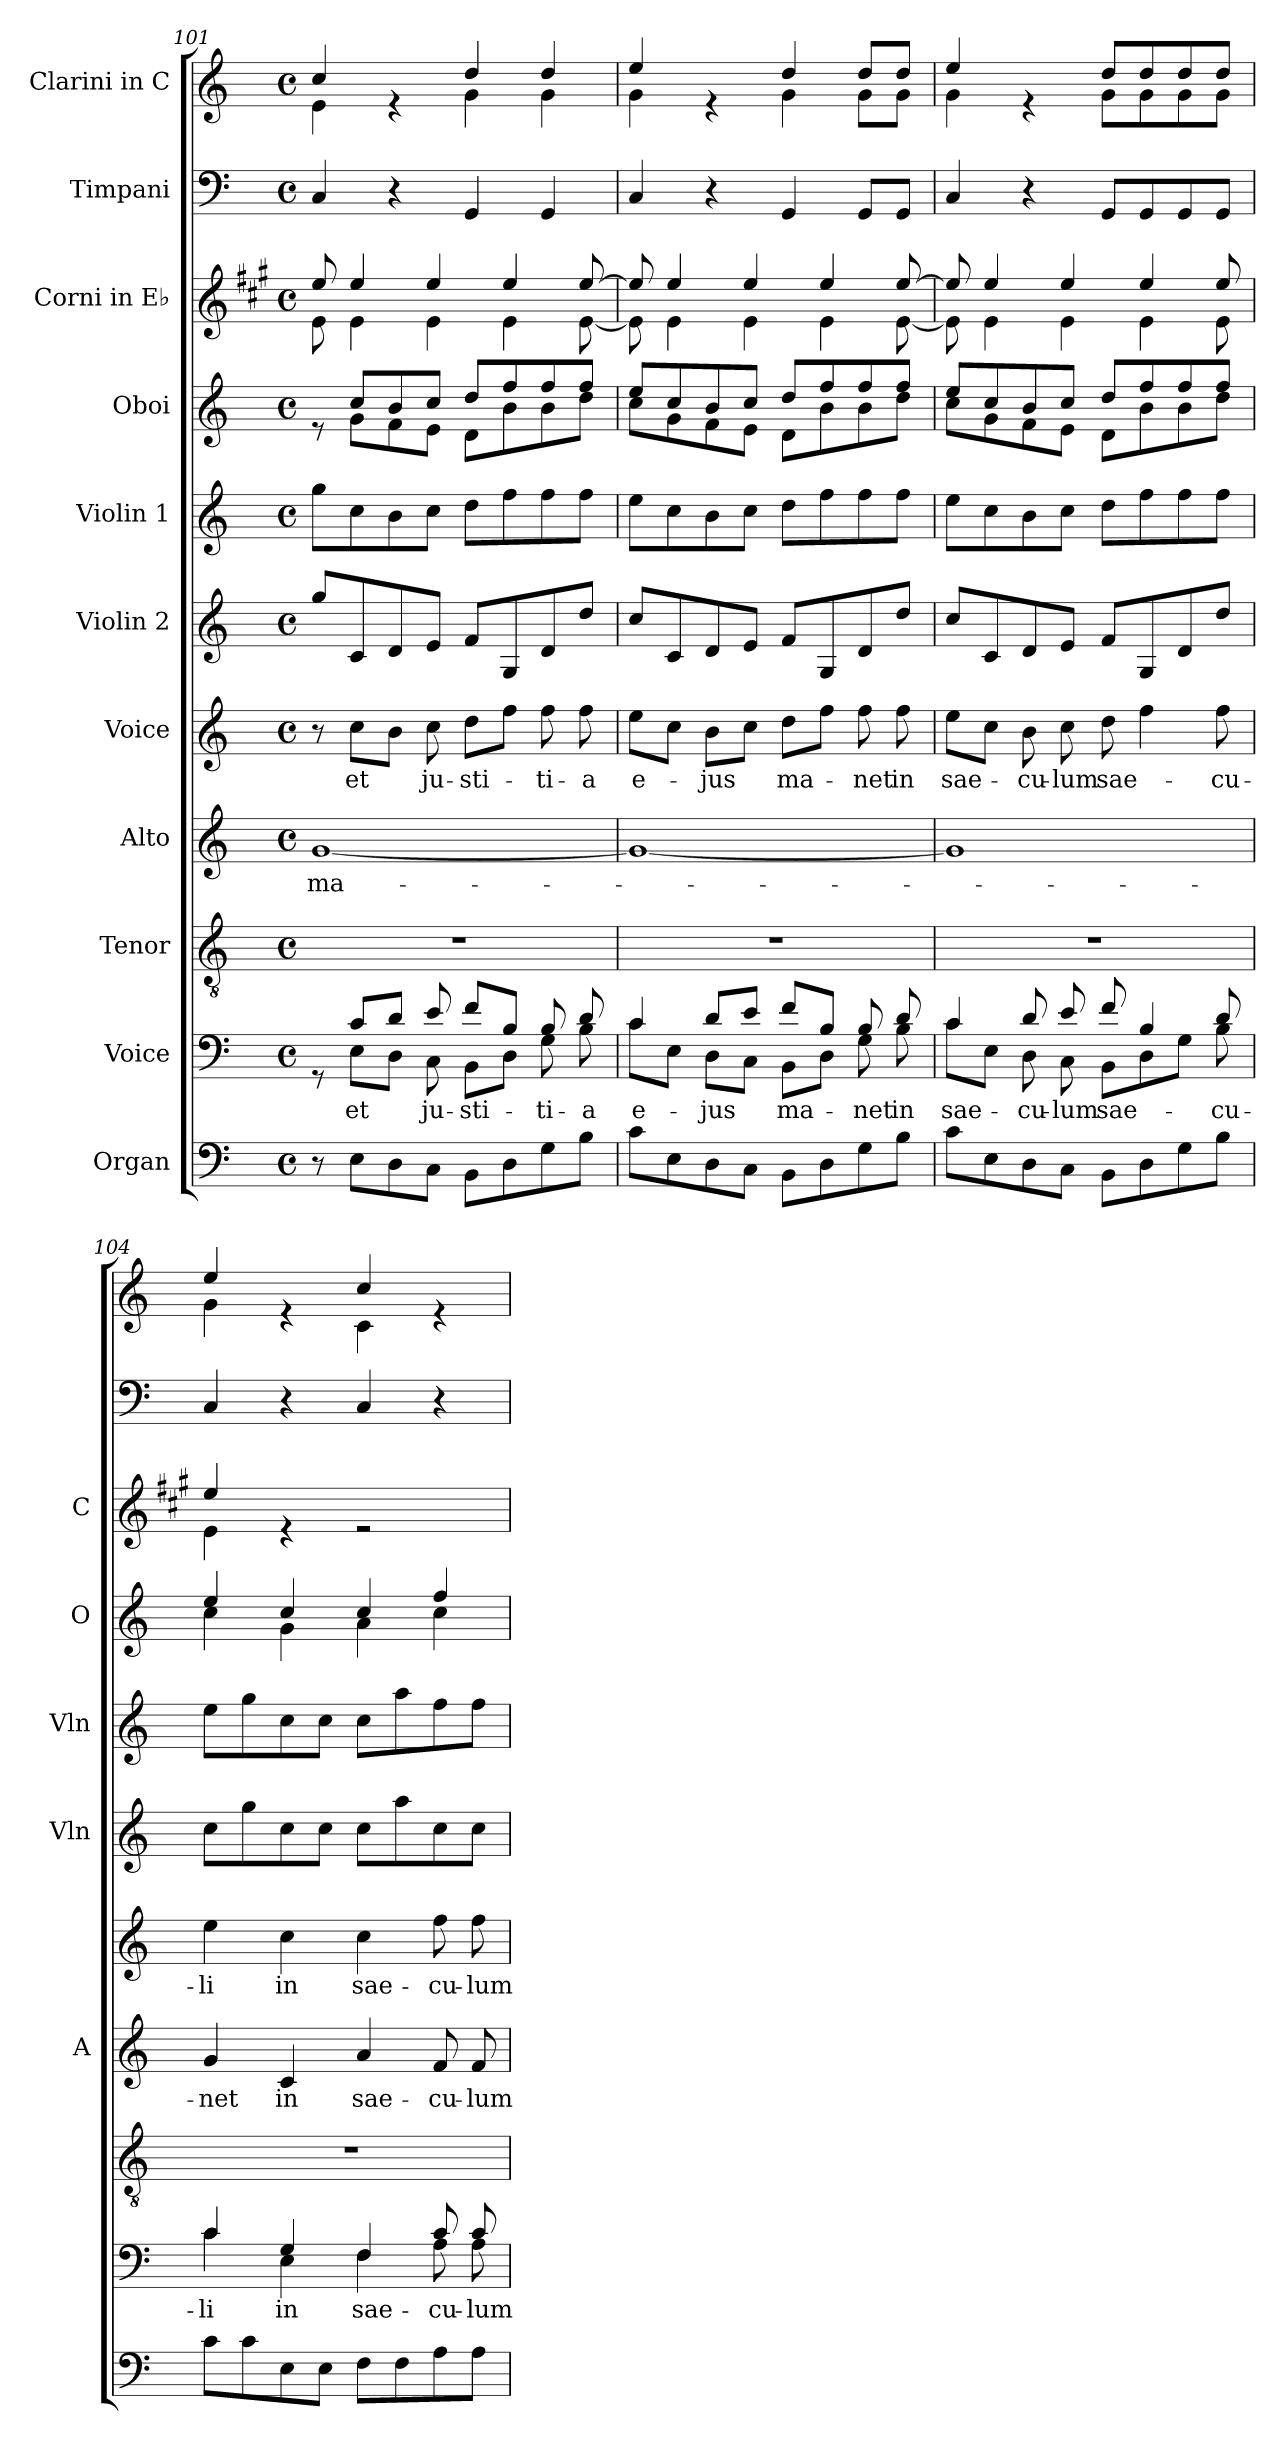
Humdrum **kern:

**kern	**kern	**text	**kern	**kern	**text	**kern	**text	**kern	**kern	**kern	**kern	**kern	**kern
*part11	*part10	*part10	*part9	*part8	*part8	*part7	*part7	*part6	*part5	*part4	*part3	*part2	*part1
*staff11	*staff10	*staff10	*staff9	*staff8	*staff8	*staff7	*staff7	*staff6	*staff5	*staff4	*staff3	*staff2	*staff1
*I"Organ	*I"Voice	*	*I"Tenor	*I"Alto	*	*I"Voice	*	*I"Violin 2	*I"Violin 1	*I"Oboi	*I"Corni in E♭	*I"Timpani	*I"Clarini in C
*	*	*	*	*I'A	*	*	*	*I'Vln	*I'Vln	*I'O	*I'C	*	*
*clefF4	*clefF4	*	*clefGv2	*clefG2	*	*clefG2	*	*clefG2	*clefG2	*clefG2	*clefG2	*clefF4	*clefG2
*	*	*	*	*	*	*	*	*	*	*	*ITrd4c7	*	*
*k[]	*k[]	*	*k[]	*k[]	*	*k[]	*	*k[]	*k[]	*k[]	*k[f#c#]	*k[]	*k[]
*M4/4	*M4/4	*	*M4/4	*M4/4	*	*M4/4	*	*M4/4	*M4/4	*M4/4	*M4/4	*M4/4	*M4/4
*met(c)	*met(c)	*	*met(c)	*met(c)	*	*met(c)	*	*met(c)	*met(c)	*met(c)	*met(c)	*met(c)	*met(c)
=101	=101	=101	=101	=101	=101	=101	=101	=101	=101	=101	=101	=101	=101
*	*^	*	*	*	*	*	*	*	*	*	*	*	*
!	!	!	!	!	!	!LO:LY:b	!	!	!	!	!	!	!	!
*	*	*	*	*	*	*	*	*	*	*	*^	*^	*	*^
8r	8rGG	8ryy	.	1r	[1g	ma-	8r	.	8gg/L	8gg\L	8re	8ryy	8a/	8A\	4C/	4cc/	4e\
!	!	!	!LO:LY:b	!	!	!	!	!LO:LY:b	!	!	!	!	!	!	!	!	!
8E\L	8c/L	8E\L	-et	.	.	.	8cc\L	et	8c/	8cc\	8cc/L	8g\L	4a/	4A\	.	.	.
8D\	8d/J	8D\J	.	.	.	.	8b\J	.	8d/	8b\	8b/	8f\	.	.	4r	4re	4ryy
!	!	!	!LO:LY:b	!	!	!	!	!LO:LY:b	!	!	!	!	!	!	!	!	!
8C\J	8e/	8C\	ju-	.	.	.	8cc\	ju-	8e/J	8cc\J	8cc/J	8e\J	4a/	4A\	.	.	.
!	!	!	!LO:LY:b	!	!	!	!	!LO:LY:b	!	!	!	!	!	!	!	!	!
8BB\L	8f/L	8BB\L	-sti-	.	.	.	8dd\L	-sti-	8f/L	8dd\L	8dd/L	8d\L	.	.	4GG/	4dd/	4g\
8D\	8B/J	8D\J	.	.	.	.	8ff\J	.	8G/	8ff\	8ff/	8b\	4a/	4A\	.	.	.
!	!	!	!LO:LY:b	!	!	!	!	!LO:LY:b	!	!	!	!	!	!	!	!	!
8G\	8B/	8G\	-ti-	.	.	.	8ff\	-ti-	8d/	8ff\	8ff/	8b\	.	.	4GG/	4dd/	4g\
!	!	!	!LO:LY:b	!	!	!	!	!LO:LY:b	!	!	!	!	!	!	!	!	!
8B\J	8d/	8B\	-a	.	.	.	8ff\	-a	8dd/J	8ff\J	8ff/J	8dd\J	[8a/	[8A\	.	.	.
!!LO:PB:g=z	!!
=102	=102	=102	=102	=102	=102	=102	=102	=102	=102	=102	=102	=102	=102	=102	=102	=102	=102
!	!	!	!LO:LY:b	!	!	!	!	!LO:LY:b	!	!	!	!	!	!	!	!	!
8c\L	4c/	8c\L	e-	1r	1g_	.	8ee\L	e-	8cc/L	8ee\L	8ee/L	8cc\L	8a/]	8A\]	4C/	4ee/	4g\
8E\	.	8E\J	.	.	.	.	8cc\J	.	8c/	8cc\	8cc/	8g\	4a/	4A\	.	.	.
!	!	!	!LO:LY:b	!	!	!	!	!LO:LY:b	!	!	!	!	!	!	!	!	!
8D\	8d/L	8D\L	jus	.	.	.	8b\L	-jus	8d/	8b\	8b/	8f\	.	.	4r	4re	4ryy
8C\J	8e/J	8C\J	.	.	.	.	8cc\J	.	8e/J	8cc\J	8cc/J	8e\J	4a/	4A\	.	.	.
!	!	!	!LO:LY:b	!	!	!	!	!LO:LY:b	!	!	!	!	!	!	!	!	!
8BB\L	8f/L	8BB\L	ma-	.	.	.	8dd\L	ma-	8f/L	8dd\L	8dd/L	8d\L	.	.	4GG/	4dd/	4g\
8D\	8B/J	8D\J	.	.	.	.	8ff\J	.	8G/	8ff\	8ff/	8b\	4a/	4A\	.	.	.
!	!	!	!LO:LY:b	!	!	!	!	!LO:LY:b	!	!	!	!	!	!	!	!	!
8G\	8B/	8G\	-net	.	.	.	8ff\	-net	8d/	8ff\	8ff/	8b\	.	.	8GG/L	8dd/L	8g\L
!	!	!	!LO:LY:b	!	!	!	!	!LO:LY:b	!	!	!	!	!	!	!	!	!
8B\J	8d/	8B\	in	.	.	.	8ff\	in	8dd/J	8ff\J	8ff/J	8dd\J	[8a/	[8A\	8GG/J	8dd/J	8g\J
=103	=103	=103	=103	=103	=103	=103	=103	=103	=103	=103	=103	=103	=103	=103	=103	=103	=103
!	!	!	!LO:LY:b	!	!	!	!	!LO:LY:b	!	!	!	!	!	!	!	!	!
8c\L	4c/	8c\L	sae-	1r	1g]	.	8ee\L	sae-	8cc/L	8ee\L	8ee/L	8cc\L	8a/]	8A\]	4C/	4ee/	4g\
8E\	.	8E\J	.	.	.	.	8cc\J	.	8c/	8cc\	8cc/	8g\	4a/	4A\	.	.	.
!	!	!	!LO:LY:b	!	!	!	!	!LO:LY:b	!	!	!	!	!	!	!	!	!
8D\	8d/	8D\	-cu-	.	.	.	8b\	-cu-	8d/	8b\	8b/	8f\	.	.	4r	4re	4ryy
!	!	!	!LO:LY:b	!	!	!	!	!LO:LY:b	!	!	!	!	!	!	!	!	!
8C\J	8e/	8C\	-lum	.	.	.	8cc\	-lum	8e/J	8cc\J	8cc/J	8e\J	4a/	4A\	.	.	.
!	!	!	!LO:LY:b	!	!	!	!	!LO:LY:b	!	!	!	!	!	!	!	!	!
8BB\L	8f/	8BB\L	sae-	.	.	.	8dd\	sae-	8f/L	8dd\L	8dd/L	8d\L	.	.	8GG/L	8dd/L	8g\L
8D\	4B/	8D\	.	.	.	.	4ff\	.	8G/	8ff\	8ff/	8b\	4a/	4A\	8GG/	8dd/	8g\
8G\	.	8G\J	.	.	.	.	.	.	8d/	8ff\	8ff/	8b\	.	.	8GG/	8dd/	8g\
!	!	!	!LO:LY:b	!	!	!	!	!LO:LY:b	!	!	!	!	!	!	!	!	!
8B\J	8d/	8B\	-cu-	.	.	.	8ff\	-cu-	8dd/J	8ff\J	8ff/J	8dd\J	8a/	8A\	8GG/J	8dd/J	8g\J
=104	=104	=104	=104	=104	=104	=104	=104	=104	=104	=104	=104	=104	=104	=104	=104	=104	=104
!	!	!	!LO:LY:b	!	!	!LO:LY:b	!	!LO:LY:b	!	!	!	!	!	!	!	!	!
8c\L	4c/	4c\	-li	1r	4g/	-net	4ee\	-li	8cc\L	8ee\L	4ee/	4cc\	4a/	4A\	4C/	4ee/	4g\
8c\	.	.	.	.	.	.	.	.	8gg\	8gg\	.	.	.	.	.	.	.
!	!	!	!LO:LY:b	!	!	!LO:LY:b	!	!LO:LY:b	!	!	!	!	!	!	!	!	!
8E\	4G/	4E\	in	.	4c/	in	4cc\	in	8cc\	8cc\	4cc/	4g\	4re	2.ryy	4r	4re	4ryy
8E\J	.	.	.	.	.	.	.	.	8cc\J	8cc\J	.	.	.	.	.	.	.
!	!	!	!LO:LY:b	!	!	!LO:LY:b	!	!LO:LY:b	!	!	!	!	!	!	!	!	!
8F\L	4F/	4F\	sae-	.	4a/	sae-	4cc\	sae-	8cc\L	8cc\L	4cc/	4a\	2re	.	4C/	4cc/	4c\
8F\	.	.	.	.	.	.	.	.	8aa\	8aa\	.	.	.	.	.	.	.
!	!	!	!LO:LY:b	!	!	!LO:LY:b	!	!LO:LY:b	!	!	!	!	!	!	!	!	!
8A\	8c/	8A\	-cu-	.	8f/	-cu-	8ff\	-cu-	8cc\	8ff\	4ff/	4cc\	.	.	4r	4re	4ryy
!	!	!	!LO:LY:b	!	!	!LO:LY:b	!	!LO:LY:b	!	!	!	!	!	!	!	!	!
8A\J	8c/	8A\	-lum	.	8f/	-lum	8ff\	-lum	8cc\J	8ff\J	.	.	.	.	.	.	.
*	*	*	*	*	*	*	*	*	*	*	*v	*v	*	*	*	*v	*v
*	*v	*v	*	*	*	*	*	*	*	*	*	*v	*v	*	*
=	=	=	=	=	=	=	=	=	=	=	=	=	=
*-	*-	*-	*-	*-	*-	*-	*-	*-	*-	*-	*-	*-	*-
